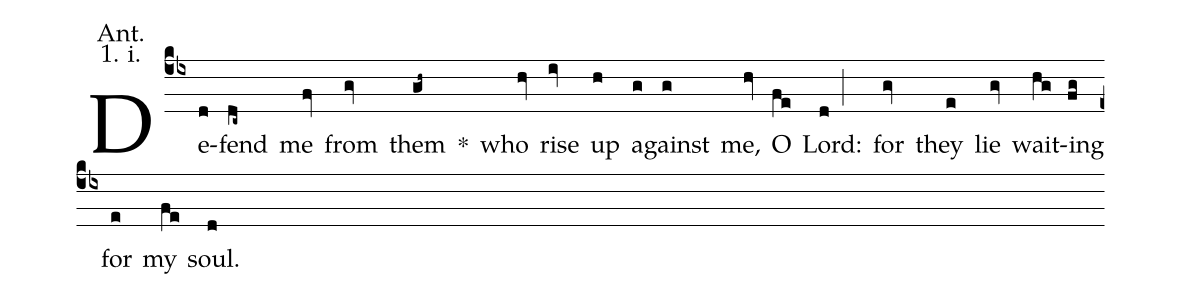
annotation: Ant.;
annotation: 1. i.;
%%
(cb4) De(d)fend(dc~) me(fv) from(gv) them(gh~) <sp>*</sp>() who(hv) rise(iv) up(h) a(g)gainst(g) me,(hv) O(fe) Lord:(d;) for(gv) they(e) lie(gv) wait(hg)ing(fg) for(e) my(fe) soul.(d)
